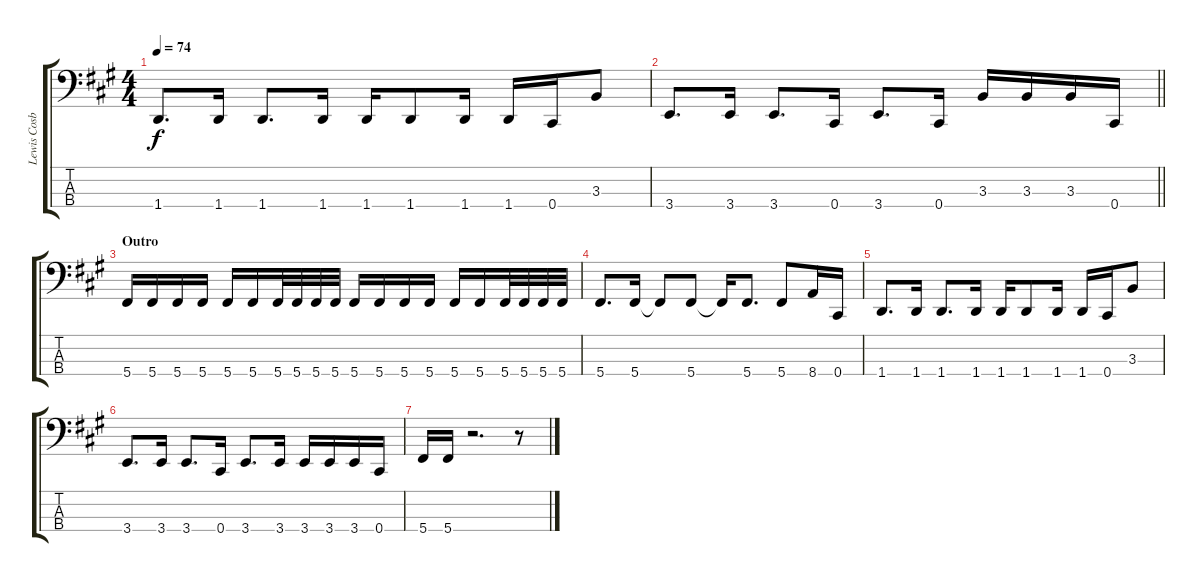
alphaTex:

\track ("Lewis Cosby" "Lewis Cosb") {instrument electricbassfinger}
\staff {score tabs}
\tuning (Gb2 Db2 Ab1 Db1) {hide}
\ts (4 4)
\tempo 74
\clef f4
\ks f#minor
1.4.8{d dy f} 1.4.16 1.4.8{d} 1.4.16 1.4.16 1.4.8 1.4.16 1.4.16 0.4.16 3.3.8 |
\barLineRight lightlight
3.4.8{d} 3.4.16 3.4.8{d} 0.4.16 3.4.8{d} 0.4.16 3.3.16 3.3.16 3.3.16 0.4.16 |
\section ("" "Outro")
5.4.16 5.4.16 5.4.16 5.4.16 5.4.16 5.4.16 5.4.32 5.4.32 5.4.32 5.4.32 5.4.16 5.4.16 5.4.16 5.4.16 5.4.16 5.4.16 5.4.32 5.4.32 5.4.32 5.4.32 |
5.4.8{d} 5.4.16 5.4{t}.8 5.4.8 5.4{t}.16 5.4.8{d} 5.4.8 8.4.16 0.4.16 |
1.4.8{d} 1.4.16 1.4.8{d} 1.4.16 1.4.16 1.4.8 1.4.16 1.4.16 0.4.16 3.3.8 |
3.4.8{d} 3.4.16 3.4.8{d} 0.4.16 3.4.8{d} 3.4.16 3.4.16 3.4.16 3.4.16 0.4.16 |
5.4.16 5.4.16 r.2{d} r.8
